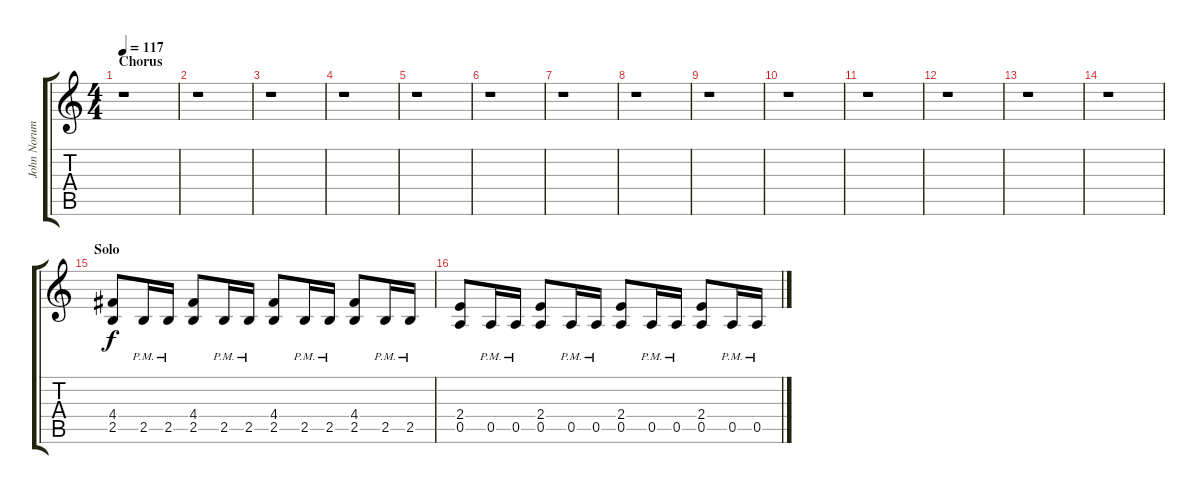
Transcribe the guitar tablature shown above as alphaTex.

\track ("John Norum (Solo Rhythm Overdub)" "John Norum") {instrument distortionguitar}
\staff {score tabs}
\tuning (E4 B3 G3 D3 A2 E2) {hide}
\ts (4 4)
\section ("" "Chorus")
\tempo 117
\clef g2
\ks c
r.1{dy f} |
r.1 |
r.1 |
r.1 |
r.1 |
r.1 |
r.1 |
r.1 |
r.1 |
r.1 |
r.1 |
r.1 |
r.1 |
r.1 |
\section ("" "Solo")
(4.4 2.5).8 2.5{pm}.16 2.5{pm}.16 (4.4 2.5).8 2.5{pm}.16 2.5{pm}.16 (4.4 2.5).8 2.5{pm}.16 2.5{pm}.16 (4.4 2.5).8 2.5{pm}.16 2.5{pm}.16 |
(2.4 0.5).8 0.5{pm}.16 0.5{pm}.16 (2.4 0.5).8 0.5{pm}.16 0.5{pm}.16 (2.4 0.5).8 0.5{pm}.16 0.5{pm}.16 (2.4 0.5).8 0.5{pm}.16 0.5{pm}.16
